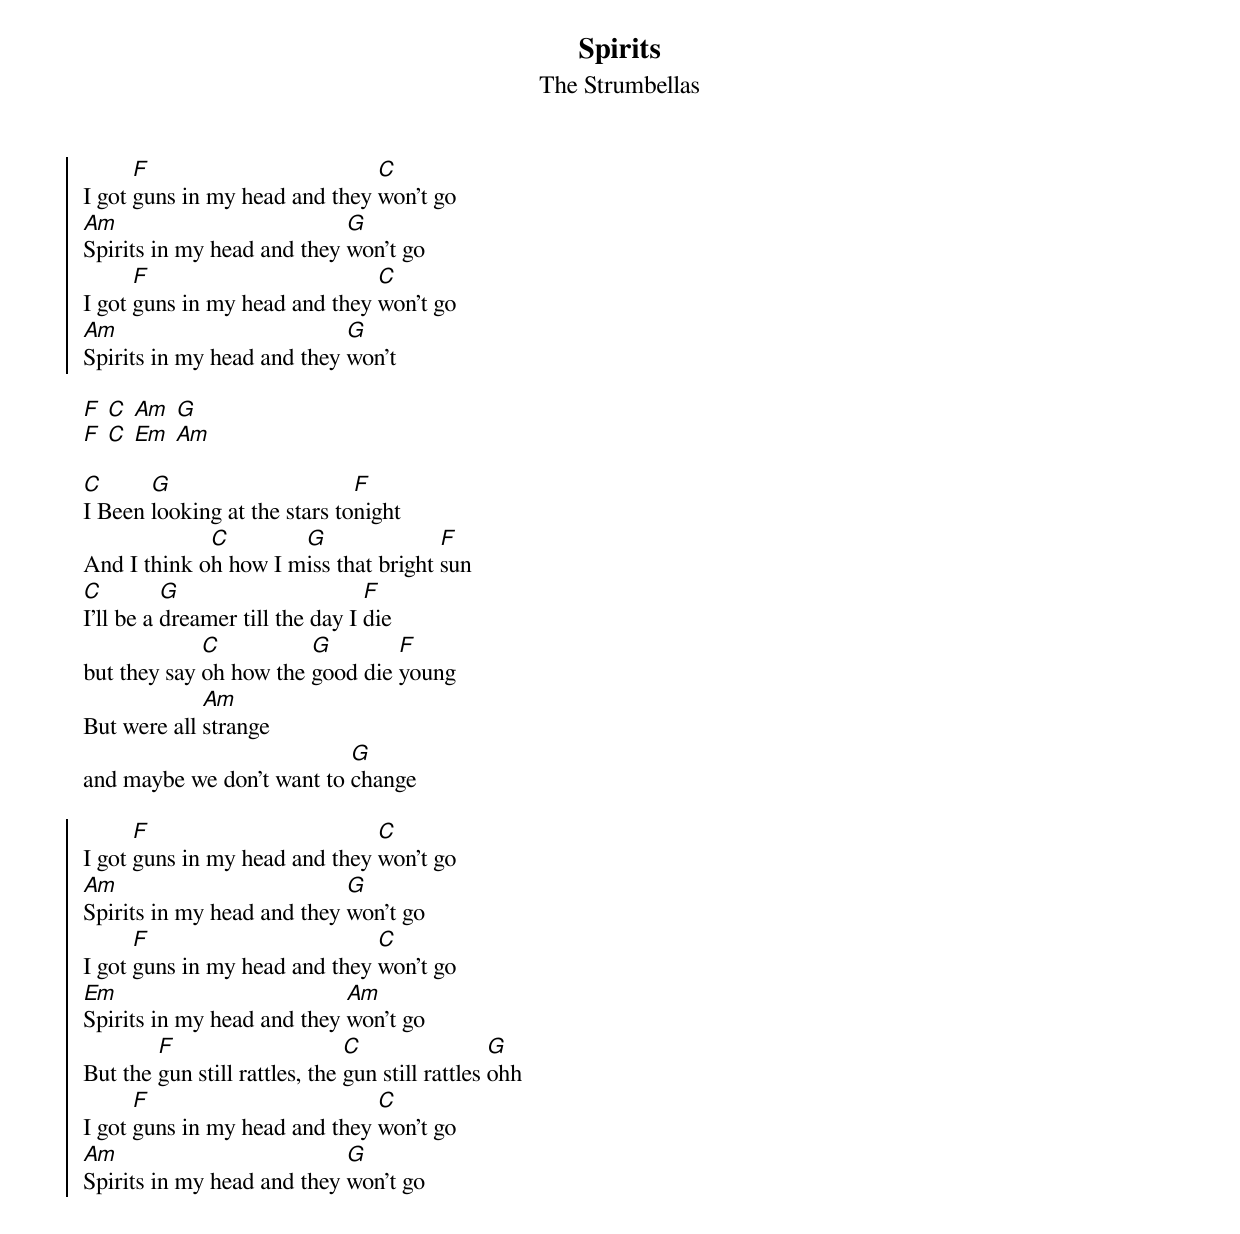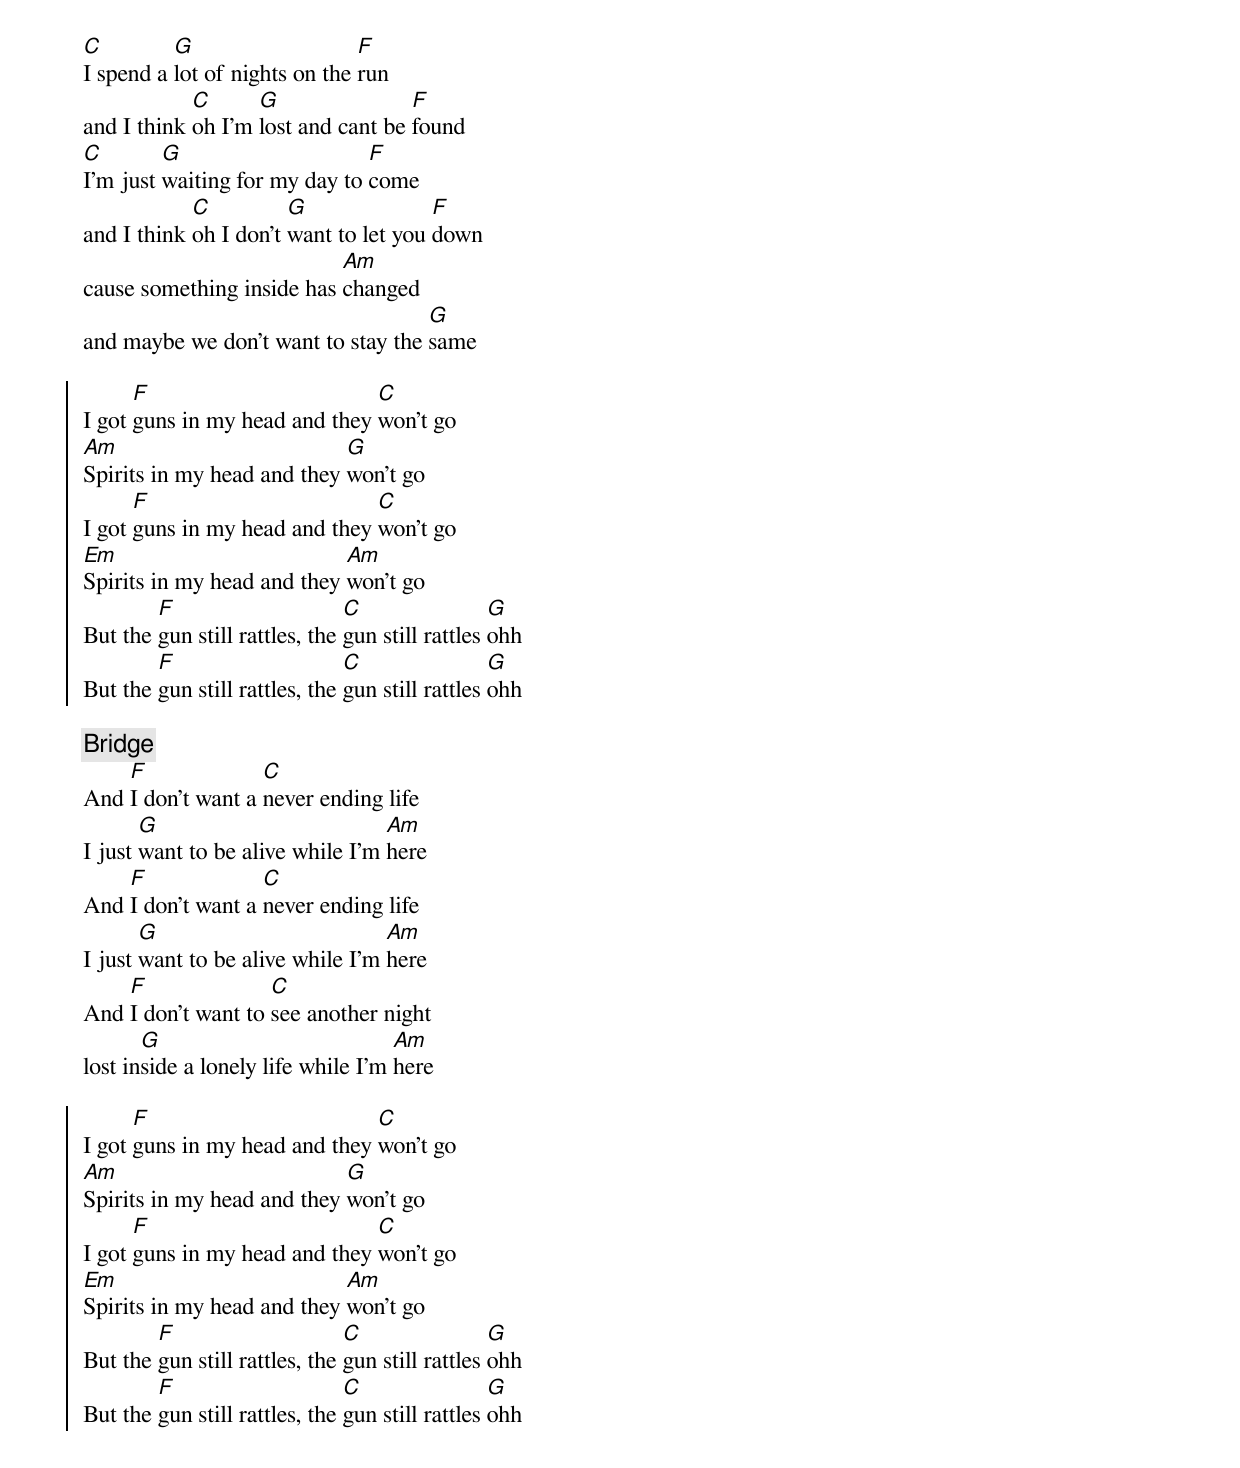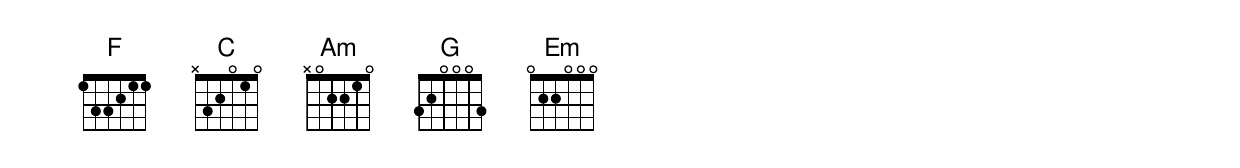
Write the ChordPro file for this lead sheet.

{title:Spirits}
{subtitle:The Strumbellas}
{textsize:11.5}
{soc}
I got [F]guns in my head and they [C]won't go
[Am]Spirits in my head and they [G]won't go
I got [F]guns in my head and they [C]won't go
[Am]Spirits in my head and they [G]won't
{eoc}

[F] [C] [Am] [G]
[F] [C] [Em] [Am]

[C]I Been [G]looking at the stars to[F]night
And I think o[C]h how I m[G]iss that bright [F]sun
[C]I'll be a [G]dreamer till the day I [F]die
but they say [C]oh how the [G]good die [F]young
But were all [Am]strange
and maybe we don't want to [G]change

{soc}
I got [F]guns in my head and they [C]won't go
[Am]Spirits in my head and they [G]won't go
I got [F]guns in my head and they [C]won't go
[Em]Spirits in my head and they [Am]won't go
But the [F]gun still rattles, the [C]gun still rattles [G]ohh
I got [F]guns in my head and they [C]won't go
[Am]Spirits in my head and they [G]won't go
{eoc}

{new_page}
[C]I spend a [G]lot of nights on the [F]run
and I think [C]oh I'm [G]lost and cant be [F]found
[C]I'm just [G]waiting for my day to [F]come
and I think [C]oh I don't [G]want to let you [F]down
cause something inside has [Am]changed
and maybe we don't want to stay the [G]same

{soc}
I got [F]guns in my head and they [C]won't go
[Am]Spirits in my head and they [G]won't go
I got [F]guns in my head and they [C]won't go
[Em]Spirits in my head and they [Am]won't go
But the [F]gun still rattles, the [C]gun still rattles [G]ohh
But the [F]gun still rattles, the [C]gun still rattles [G]ohh
{eoc}

{c:Bridge}
And [F]I don't want a [C]never ending life
I just [G]want to be alive while I'm [Am]here
And [F]I don't want a [C]never ending life
I just [G]want to be alive while I'm [Am]here
And [F]I don't want to [C]see another night
lost in[G]side a lonely life while I'm [Am]here

{soc}
I got [F]guns in my head and they [C]won't go
[Am]Spirits in my head and they [G]won't go
I got [F]guns in my head and they [C]won't go
[Em]Spirits in my head and they [Am]won't go
But the [F]gun still rattles, the [C]gun still rattles [G]ohh
But the [F]gun still rattles, the [C]gun still rattles [G]ohh
{eoc}
